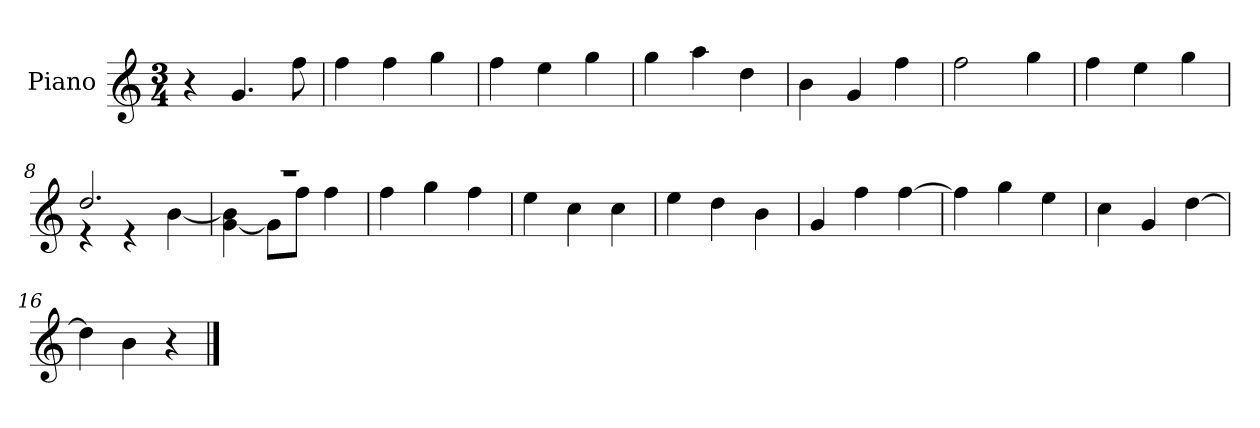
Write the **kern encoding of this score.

**kern
*part1
*staff1
*I"Piano
*I'P-no
*clefG2
*k[]
*M3/4
*MM178
=1
4r
4.g/
8ff\
=2
4ff\
4ff\
4gg\
=3
4ff\
4ee\
4gg\
=4
4gg\
4aa\
4dd\
=5
4b\
4g/
4ff\
=6
2ff\
4gg\
=7
4ff\
4ee\
4gg\
=8
*^
2.dd/	4r
.	4r
.	[4b\
=9	=9
2.r	[4g\ 4b\]
.	8g\L]
.	8ff\J
.	4ff\
*v	*v
=10
4ff\
4gg\
4ff\
!!LO:LB:g=z
=11
4ee\
4cc\
4cc\
=12
4ee\
4dd\
4b\
=13
4g/
4ff\
[4ff\
=14
4ff\]
4gg\
4ee\
=15
4cc\
4g/
[4dd\
=16
4dd\]
4b\
4r
==
*-
